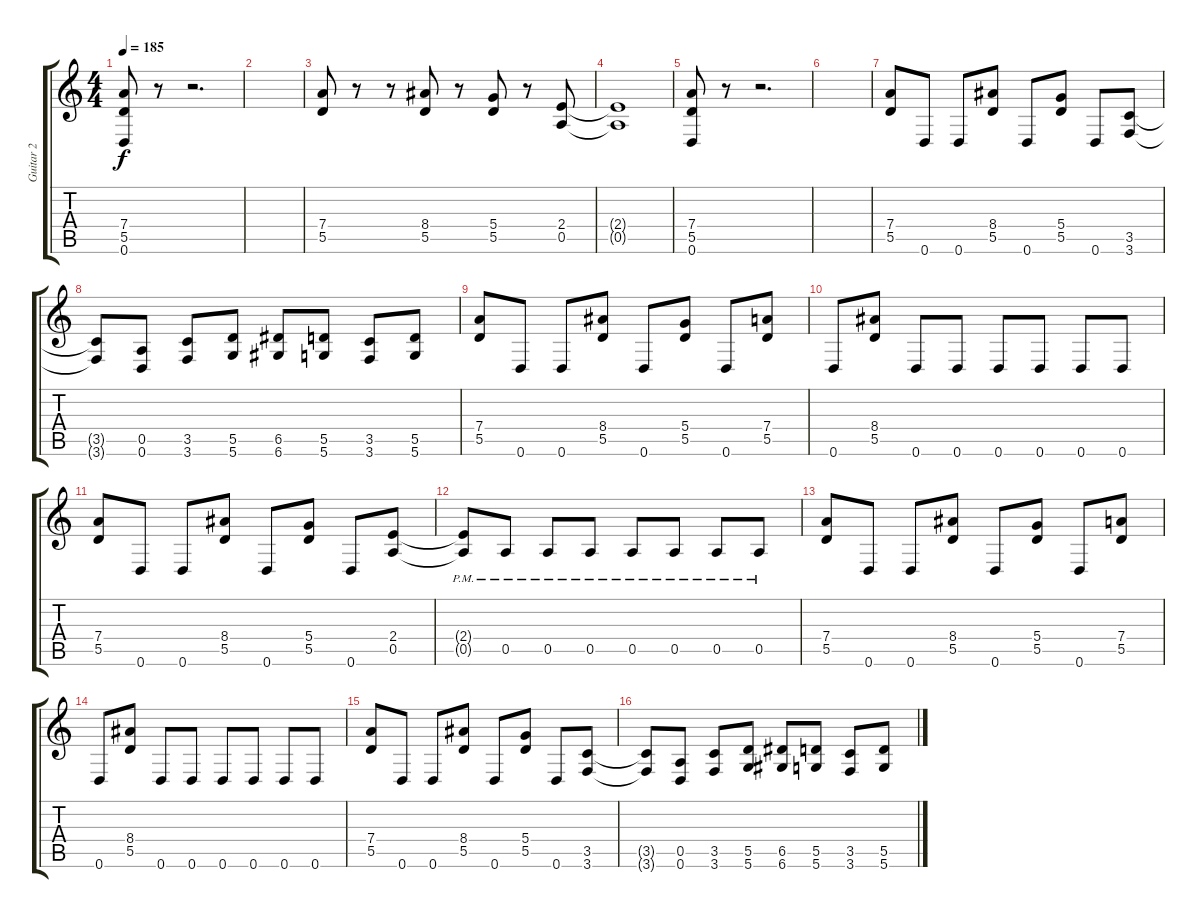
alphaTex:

\track ("Guitar 2" "Guitar 2") {instrument distortionguitar}
\staff {score tabs}
\tuning (E4 B3 G3 D3 A2 D2) {hide}
\ts (4 4)
\tempo 185
\clef g2
\ks c
(7.4 5.5 0.6).8{dy f instrument distortionguitar} r.8 r.2{d} |
|
(7.4 5.5).8 r.8 r.8 (8.4 5.5).8 r.8 (5.4 5.5).8 r.8 (2.4 0.5).8 |
(2.4{t} 0.5{t}).1 |
(7.4 5.5 0.6).8 r.8 r.2{d} |
|
(7.4 5.5).8 0.6.8 0.6.8 (8.4 5.5).8 0.6.8 (5.4 5.5).8 0.6.8 (3.5 3.6).8 |
(3.5{t} 3.6{t}).8 (0.5 0.6).8 (3.5 3.6).8 (5.5 5.6).8 (6.5 6.6).8 (5.5 5.6).8 (3.5 3.6).8 (5.5 5.6).8 |
(7.4 5.5).8 0.6.8 0.6.8 (8.4 5.5).8 0.6.8 (5.4 5.5).8 0.6.8 (7.4 5.5).8 |
0.6.8 (8.4 5.5).8 0.6.8 0.6.8 0.6.8 0.6.8 0.6.8 0.6.8 |
(7.4 5.5).8 0.6.8 0.6.8 (8.4 5.5).8 0.6.8 (5.4 5.5).8 0.6.8 (2.4 0.5).8 |
(2.4{t} 0.5{pm t}).8 0.5{pm}.8 0.5{pm}.8 0.5{pm}.8 0.5{pm}.8 0.5{pm}.8 0.5{pm}.8 0.5{pm}.8 |
(7.4 5.5).8 0.6.8 0.6.8 (8.4 5.5).8 0.6.8 (5.4 5.5).8 0.6.8 (7.4 5.5).8 |
0.6.8 (8.4 5.5).8 0.6.8 0.6.8 0.6.8 0.6.8 0.6.8 0.6.8 |
(7.4 5.5).8 0.6.8 0.6.8 (8.4 5.5).8 0.6.8 (5.4 5.5).8 0.6.8 (3.5 3.6).8 |
(3.5{t} 3.6{t}).8 (0.5 0.6).8 (3.5 3.6).8 (5.5 5.6).8 (6.5 6.6).8 (5.5 5.6).8 (3.5 3.6).8 (5.5 5.6).8
